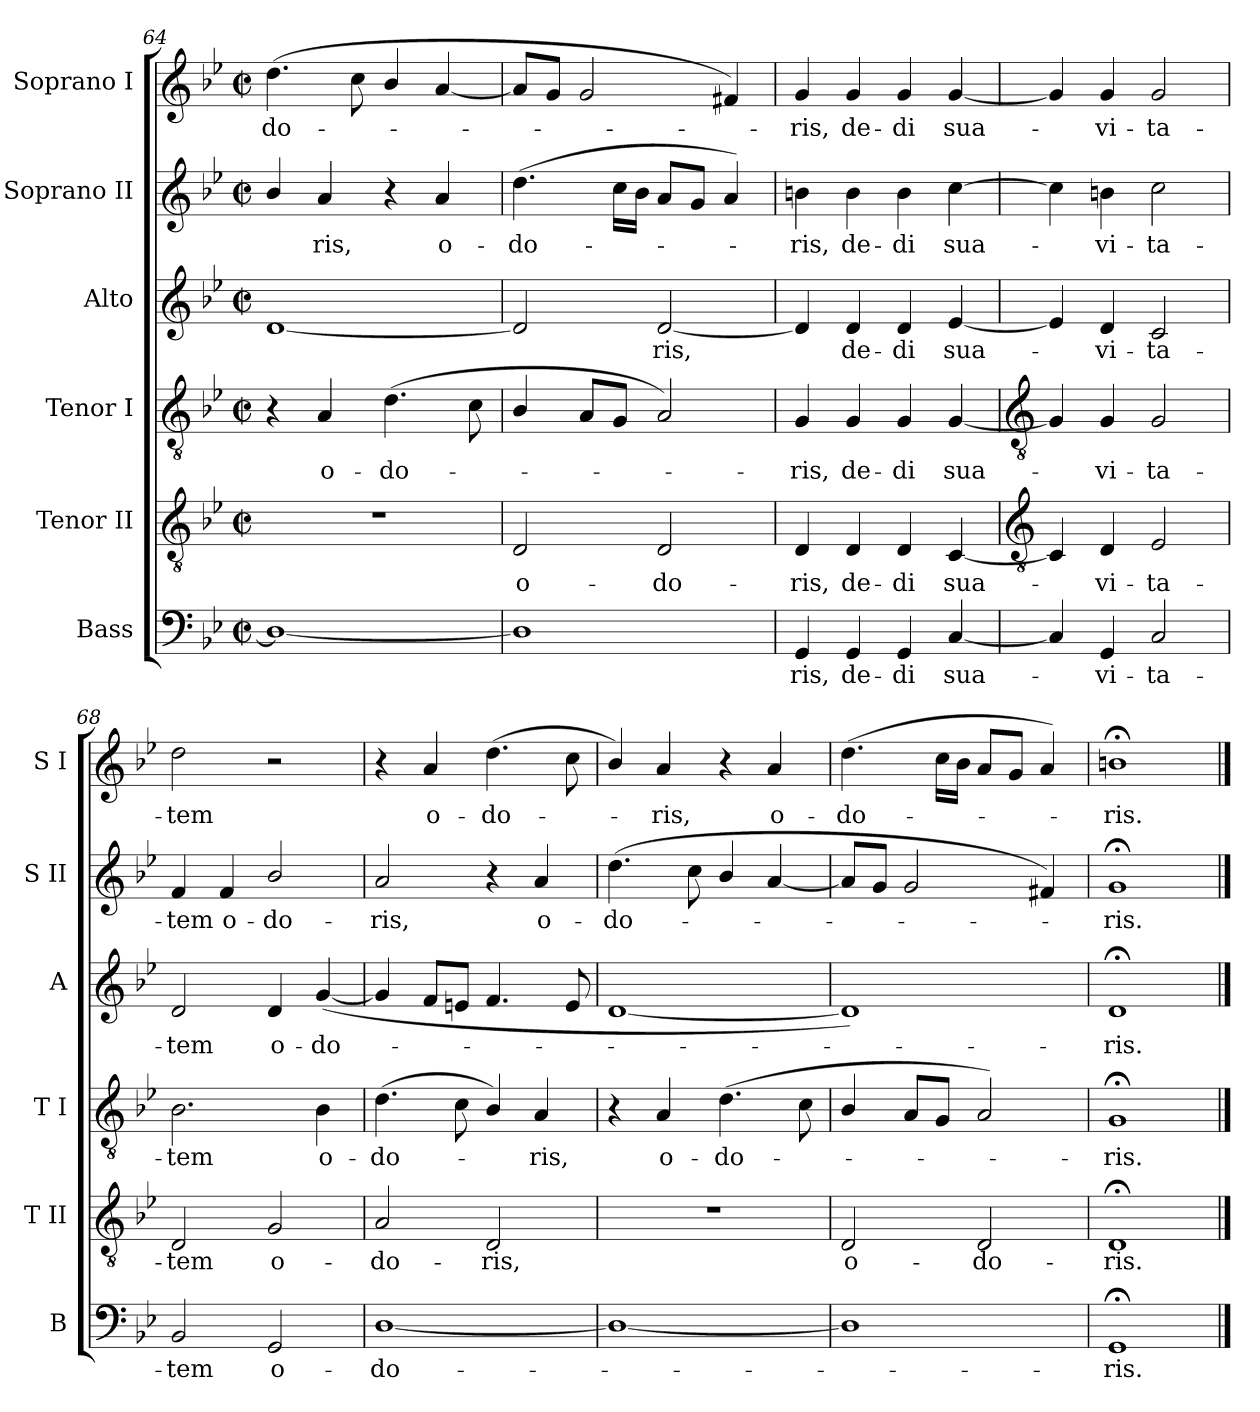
**kern	**text	**kern	**text	**kern	**text	**kern	**text	**kern	**text	**kern	**text
*part6	*part6	*part5	*part5	*part4	*part4	*part3	*part3	*part2	*part2	*part1	*part1
*staff6	*staff6	*staff5	*staff5	*staff4	*staff4	*staff3	*staff3	*staff2	*staff2	*staff1	*staff1
*I"Bass	*	*I"Tenor II	*	*I"Tenor I	*	*I"Alto	*	*I"Soprano II	*	*I"Soprano I	*
*I'B	*	*I'T II	*	*I'T I	*	*I'A	*	*I'S II	*	*I'S I	*
*clefF4	*	*clefGv2	*	*clefGv2	*	*clefG2	*	*clefG2	*	*clefG2	*
*k[b-e-]	*	*k[b-e-]	*	*k[b-e-]	*	*k[b-e-]	*	*k[b-e-]	*	*k[b-e-]	*
*B-:	*	*B-:	*	*B-:	*	*B-:	*	*B-:	*	*B-:	*
*M2/2	*	*M2/2	*	*M2/2	*	*M2/2	*	*M2/2	*	*M2/2	*
*met(c|)	*	*met(c|)	*	*met(c|)	*	*met(c|)	*	*met(c|)	*	*met(c|)	*
=64	=64	=64	=64	=64	=64	=64	=64	=64	=64	=64	=64
!	!	!	!	!	!	!	!	!	!	!	!LO:LY:b
1D/_	.	1r	.	4r	.	[1d	.	4b-/	.	(>4.dd	-do-
!	!	!	!	!	!LO:LY:b	!	!	!	!LO:LY:b	!	!
.	.	.	.	4A	o-	.	.	4a	ris,	.	.
.	.	.	.	.	.	.	.	.	.	8cc	.
!	!	!	!	!	!LO:LY:b	!	!	!	!	!	!
.	.	.	.	(>4.d	-do-	.	.	4r	.	4b-/	.
!	!	!	!	!	!	!	!	!	!LO:LY:b	!	!
.	.	.	.	.	.	.	.	4a	o-	[4a	.
.	.	.	.	8c	.	.	.	.	.	.	.
=65	=65	=65	=65	=65	=65	=65	=65	=65	=65	=65	=65
!	!	!	!LO:LY:b	!	!	!	!	!	!LO:LY:b	!	!
1D]	.	2D	o-	4B-/	.	2d]	.	(<4.dd	-do-	8aL]	.
.	.	.	.	.	.	.	.	.	.	8gJ	.
.	.	.	.	8AL	.	.	.	.	.	2g	.
.	.	.	.	8GJ	.	.	.	16ccLL	.	.	.
.	.	.	.	.	.	.	.	16b-JJ	.	.	.
!	!	!	!LO:LY:b	!	!	!	!LO:LY:b	!	!	!	!
.	.	2D	-do-	2A)	.	[2d	ris,	8aL	.	.	.
.	.	.	.	.	.	.	.	8gJ	.	.	.
.	.	.	.	.	.	.	.	4a)	.	4f#X)	.
=66	=66	=66	=66	=66	=66	=66	=66	=66	=66	=66	=66
!	!LO:LY:b	!	!LO:LY:b	!	!LO:LY:b	!	!	!	!LO:LY:b	!	!LO:LY:b
4GG	ris,	4D	-ris,	4G	ris,	4d]	.	4bn	ris,	4g	ris,
!	!LO:LY:b	!	!LO:LY:b	!	!LO:LY:b	!	!LO:LY:b	!	!LO:LY:b	!	!LO:LY:b
4GG	de-	4D	de-	4G	de-	4d	de-	4b	de-	4g	de-
!	!LO:LY:b	!	!LO:LY:b	!	!LO:LY:b	!	!LO:LY:b	!	!LO:LY:b	!	!LO:LY:b
4GG	-di	4D	-di	4G	-di	4d	-di	4b	-di	4g	-di
!	!LO:LY:b	!	!LO:LY:b	!	!LO:LY:b	!	!LO:LY:b	!	!LO:LY:b	!	!LO:LY:b
[4C	sua-	[4C	sua-	[4G	sua-	[4e-	sua-	[4cc	sua-	[4g	sua-
!!LO:LB:g=z
=67	=67	=67	=67	=67	=67	=67	=67	=67	=67	=67	=67
*	*	*clefGv2	*	*clefGv2	*	*	*	*	*	*	*
4C]	.	4C]	.	4G]	.	4e-]	.	4cc]	.	4g]	.
!	!LO:LY:b	!	!LO:LY:b	!	!LO:LY:b	!	!LO:LY:b	!	!LO:LY:b	!	!LO:LY:b
4GG	vi-	4D	vi-	4G	vi-	4d	vi-	4bn	vi-	4g	vi-
!	!LO:LY:b	!	!LO:LY:b	!	!LO:LY:b	!	!LO:LY:b	!	!LO:LY:b	!	!LO:LY:b
2C	-ta-	2E-	-ta-	2G	-ta-	2c	-ta-	2cc	-ta-	2g	-ta-
=68	=68	=68	=68	=68	=68	=68	=68	=68	=68	=68	=68
!	!LO:LY:b	!	!LO:LY:b	!	!LO:LY:b	!	!LO:LY:b	!	!LO:LY:b	!	!LO:LY:b
2BB-	-tem	2D	-tem	2.B-	-tem	2d	-tem	4f	-tem	2dd	-tem
!	!	!	!	!	!	!	!	!	!LO:LY:b	!	!
.	.	.	.	.	.	.	.	4f	o-	.	.
!	!LO:LY:b	!	!LO:LY:b	!	!	!	!LO:LY:b	!	!LO:LY:b	!	!
2GG	o-	2G	o-	.	.	4d	o-	2b-/	-do-	2r	.
!	!	!	!	!	!LO:LY:b	!	!LO:LY:b	!	!	!	!
.	.	.	.	4B-	o-	(<[4g	-do-	.	.	.	.
=69	=69	=69	=69	=69	=69	=69	=69	=69	=69	=69	=69
!	!LO:LY:b	!	!LO:LY:b	!	!LO:LY:b	!	!	!	!LO:LY:b	!	!
[1D/	-do-	2A	-do-	(>4.d	-do-	4g]	.	2a	-ris,	4r	.
!	!	!	!	!	!	!	!	!	!	!	!LO:LY:b
.	.	.	.	.	.	8fL	.	.	.	4a	o-
.	.	.	.	8c	.	8enJ	.	.	.	.	.
!	!	!	!LO:LY:b	!	!	!	!	!	!	!	!LO:LY:b
.	.	2D	-ris,	4B-/)	.	4.f	.	4r	.	(>4.dd	-do-
!	!	!	!	!	!LO:LY:b	!	!	!	!LO:LY:b	!	!
.	.	.	.	4A	ris,	.	.	4a	o-	.	.
.	.	.	.	.	.	8e	.	.	.	8cc	.
=70	=70	=70	=70	=70	=70	=70	=70	=70	=70	=70	=70
!	!	!	!	!	!	!	!	!	!LO:LY:b	!	!
1D/_	.	1r	.	4r	.	[1d	.	(>4.dd	-do-	4b-/)	.
!	!	!	!	!	!LO:LY:b	!	!	!	!	!	!LO:LY:b
.	.	.	.	4A	o-	.	.	.	.	4a	ris,
.	.	.	.	.	.	.	.	8cc	.	.	.
!	!	!	!	!	!LO:LY:b	!	!	!	!	!	!
.	.	.	.	(<4.d	-do-	.	.	4b-/	.	4r	.
!	!	!	!	!	!	!	!	!	!	!	!LO:LY:b
.	.	.	.	.	.	.	.	[4a	.	4a	o-
.	.	.	.	8c	.	.	.	.	.	.	.
=71	=71	=71	=71	=71	=71	=71	=71	=71	=71	=71	=71
!	!	!	!LO:LY:b	!	!	!	!	!	!	!	!LO:LY:b
1D]	.	2D	o-	4B-/	.	1d])	.	8aL]	.	(<4.dd	-do-
.	.	.	.	.	.	.	.	8gJ	.	.	.
.	.	.	.	8AL	.	.	.	2g	.	.	.
.	.	.	.	8GJ	.	.	.	.	.	16ccLL	.
.	.	.	.	.	.	.	.	.	.	16b-JJ	.
!	!	!	!LO:LY:b	!	!	!	!	!	!	!	!
.	.	2D	-do-	2A)	.	.	.	.	.	8aL	.
.	.	.	.	.	.	.	.	.	.	8gJ	.
.	.	.	.	.	.	.	.	4f#X)	.	4a)	.
=72	=72	=72	=72	=72	=72	=72	=72	=72	=72	=72	=72
!	!LO:LY:b	!	!LO:LY:b	!	!LO:LY:b	!	!LO:LY:b	!	!LO:LY:b	!	!LO:LY:b
1GG;<	ris.	1D;<	-ris.	1G;<	ris.	1d;<	ris.	1g;<	ris.	1bn;<	ris.
==	==	==	==	==	==	==	==	==	==	==	==
*-	*-	*-	*-	*-	*-	*-	*-	*-	*-	*-	*-
